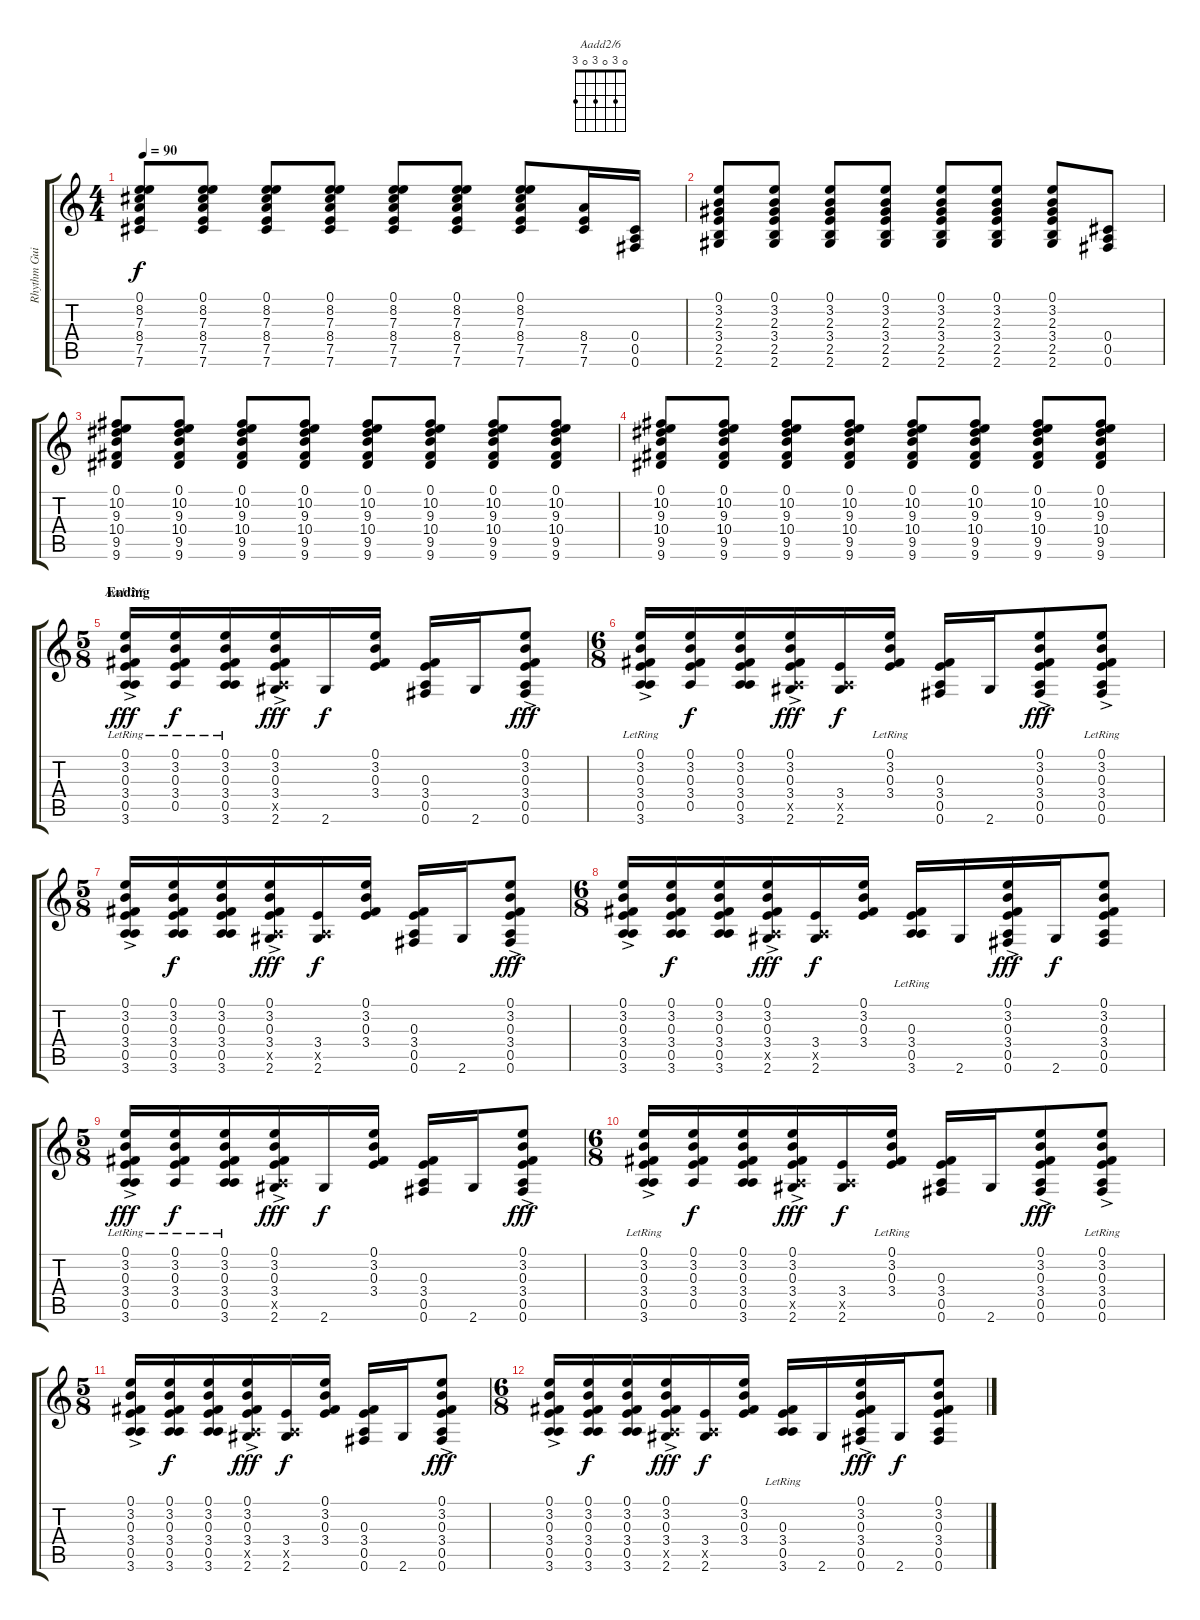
\track ("Rhythm Guitar" "Rhythm Gui") {instrument distortionguitar}
\staff {score tabs}
\tuning (E4 Ab3 Gb3 Db3 A2 Gb2) {hide}
\chord ("Aadd2/6" 0 3 0 3 0 3)
\ts (4 4)
\tempo 90
\clef g2
\ks c
(0.1 8.2 7.3 8.4 7.5 7.6).8{dy f} (0.1 8.2 7.3 8.4 7.5 7.6).8 (0.1 8.2 7.3 8.4 7.5 7.6).8 (0.1 8.2 7.3 8.4 7.5 7.6).8 (0.1 8.2 7.3 8.4 7.5 7.6).8 (0.1 8.2 7.3 8.4 7.5 7.6).8 (0.1 8.2 7.3 8.4 7.5 7.6).8 (8.4 7.5 7.6).16 (0.4 0.5 0.6).16 |
(0.1 3.2 2.3 3.4 2.5 2.6).8 (0.1 3.2 2.3 3.4 2.5 2.6).8 (0.1 3.2 2.3 3.4 2.5 2.6).8 (0.1 3.2 2.3 3.4 2.5 2.6).8 (0.1 3.2 2.3 3.4 2.5 2.6).8 (0.1 3.2 2.3 3.4 2.5 2.6).8 (0.1 3.2 2.3 3.4 2.5 2.6).8 (0.4 0.5 0.6).8 |
(0.1 10.2 9.3 10.4 9.5 9.6).8 (0.1 10.2 9.3 10.4 9.5 9.6).8 (0.1 10.2 9.3 10.4 9.5 9.6).8 (0.1 10.2 9.3 10.4 9.5 9.6).8 (0.1 10.2 9.3 10.4 9.5 9.6).8 (0.1 10.2 9.3 10.4 9.5 9.6).8 (0.1 10.2 9.3 10.4 9.5 9.6).8 (0.1 10.2 9.3 10.4 9.5 9.6).8 |
(0.1 10.2 9.3 10.4 9.5 9.6).8 (0.1 10.2 9.3 10.4 9.5 9.6).8 (0.1 10.2 9.3 10.4 9.5 9.6).8 (0.1 10.2 9.3 10.4 9.5 9.6).8 (0.1 10.2 9.3 10.4 9.5 9.6).8 (0.1 10.2 9.3 10.4 9.5 9.6).8 (0.1 10.2 9.3 10.4 9.5 9.6).8 (0.1 10.2 9.3 10.4 9.5 9.6).8 |
\ts (5 8)
\section ("" "Ending")
(0.1{ac} 3.2{ac} 0.3{ac} 3.4{ac lr} 0.5{ac} 3.6{ac}).16{ch "Aadd2/6" dy fff} (0.1 3.2 0.3 3.4{lr} 0.5).16{dy f} (0.1 3.2 0.3 3.4{lr} 0.5 3.6).16 (0.1{ac} 3.2{ac} 0.3{ac} 3.4{ac} 0.5{ac x} 2.6{ac}).16{dy fff} 2.6.16{dy f} (0.1 3.2 0.3 3.4).16 (0.3 3.4 0.5 0.6).16 2.6.16 (0.1{ac} 3.2{ac} 0.3{ac} 3.4{ac} 0.5{ac} 0.6{ac}).8{dy fff} |
\ts (6 8)
(0.1{ac} 3.2{ac} 0.3{ac} 3.4{ac} 0.5{ac lr} 3.6{ac}).16 (0.1 3.2 0.3 3.4 0.5).16{dy f} (0.1 3.2 0.3 3.4 0.5 3.6).16 (0.1 3.2 0.3 3.4 0.5{ac x} 2.6).16{dy fff} (3.4 0.5{x} 2.6).16{dy f} (0.1{lr} 3.2 0.3 3.4).16 (0.3 3.4 0.5 0.6).16 2.6.16 (0.1{ac} 3.2{ac} 0.3{ac} 3.4{ac} 0.5{ac} 0.6{ac}).8{dy fff} (0.1{ac lr} 3.2{ac} 0.3{ac} 3.4{ac} 0.5{ac} 0.6{ac}).8 |
\ts (5 8)
(0.1{ac} 3.2{ac} 0.3{ac} 3.4{ac} 0.5{ac} 3.6{ac}).16 (0.1 3.2 0.3 3.4 0.5 3.6).16{dy f} (0.1 3.2 0.3 3.4 0.5 3.6).16 (0.1 3.2 0.3 3.4 0.5{ac x} 2.6).16{dy fff} (3.4 0.5{x} 2.6).16{dy f} (0.1 3.2 0.3 3.4).16 (0.3 3.4 0.5 0.6).16 2.6.16 (0.1{ac} 3.2{ac} 0.3{ac} 3.4{ac} 0.5{ac} 0.6{ac}).8{dy fff} |
\ts (6 8)
(0.1{ac} 3.2{ac} 0.3{ac} 3.4{ac} 0.5{ac} 3.6{ac}).16 (0.1 3.2 0.3 3.4 0.5 3.6).16{dy f} (0.1 3.2 0.3 3.4 0.5 3.6).16 (0.1{ac} 3.2{ac} 0.3{ac} 3.4{ac} 0.5{ac x} 2.6{ac}).16{dy fff} (3.4 0.5{x} 2.6).16{dy f} (0.1 3.2 0.3 3.4).16 (0.3 3.4 0.5{lr} 3.6).16 2.6.16 (0.1{ac} 3.2{ac} 0.3{ac} 3.4{ac} 0.5{ac} 0.6{ac}).16{dy fff} 2.6.16{dy f} (0.1 3.2 0.3 3.4 0.5 0.6).8 |
\ts (5 8)
(0.1{ac} 3.2{ac} 0.3{ac} 3.4{ac lr} 0.5{ac} 3.6{ac}).16{dy fff volume 13 balance 0 instrument distortionguitar} (0.1 3.2 0.3 3.4{lr} 0.5).16{dy f} (0.1 3.2 0.3 3.4{lr} 0.5 3.6).16 (0.1{ac} 3.2{ac} 0.3{ac} 3.4{ac} 0.5{ac x} 2.6{ac}).16{dy fff} 2.6.16{dy f} (0.1 3.2 0.3 3.4).16 (0.3 3.4 0.5 0.6).16 2.6.16 (0.1{ac} 3.2{ac} 0.3{ac} 3.4{ac} 0.5{ac} 0.6{ac}).8{dy fff} |
\ts (6 8)
(0.1{ac} 3.2{ac} 0.3{ac} 3.4{ac} 0.5{ac lr} 3.6{ac}).16 (0.1 3.2 0.3 3.4 0.5).16{dy f} (0.1 3.2 0.3 3.4 0.5 3.6).16 (0.1 3.2 0.3 3.4 0.5{ac x} 2.6).16{dy fff} (3.4 0.5{x} 2.6).16{dy f} (0.1{lr} 3.2 0.3 3.4).16 (0.3 3.4 0.5 0.6).16 2.6.16 (0.1{ac} 3.2{ac} 0.3{ac} 3.4{ac} 0.5{ac} 0.6{ac}).8{dy fff} (0.1{ac lr} 3.2{ac} 0.3{ac} 3.4{ac} 0.5{ac} 0.6{ac}).8 |
\ts (5 8)
(0.1{ac} 3.2{ac} 0.3{ac} 3.4{ac} 0.5{ac} 3.6{ac}).16 (0.1 3.2 0.3 3.4 0.5 3.6).16{dy f} (0.1 3.2 0.3 3.4 0.5 3.6).16 (0.1 3.2 0.3 3.4 0.5{ac x} 2.6).16{dy fff} (3.4 0.5{x} 2.6).16{dy f} (0.1 3.2 0.3 3.4).16 (0.3 3.4 0.5 0.6).16 2.6.16 (0.1{ac} 3.2{ac} 0.3{ac} 3.4{ac} 0.5{ac} 0.6{ac}).8{dy fff} |
\ts (6 8)
(0.1{ac} 3.2{ac} 0.3{ac} 3.4{ac} 0.5{ac} 3.6{ac}).16 (0.1 3.2 0.3 3.4 0.5 3.6).16{dy f} (0.1 3.2 0.3 3.4 0.5 3.6).16 (0.1{ac} 3.2{ac} 0.3{ac} 3.4{ac} 0.5{ac x} 2.6{ac}).16{dy fff} (3.4 0.5{x} 2.6).16{dy f} (0.1 3.2 0.3 3.4).16 (0.3 3.4 0.5{lr} 3.6).16 2.6.16 (0.1{ac} 3.2{ac} 0.3{ac} 3.4{ac} 0.5{ac} 0.6{ac}).16{dy fff} 2.6.16{dy f} (0.1 3.2 0.3 3.4 0.5 0.6).8
